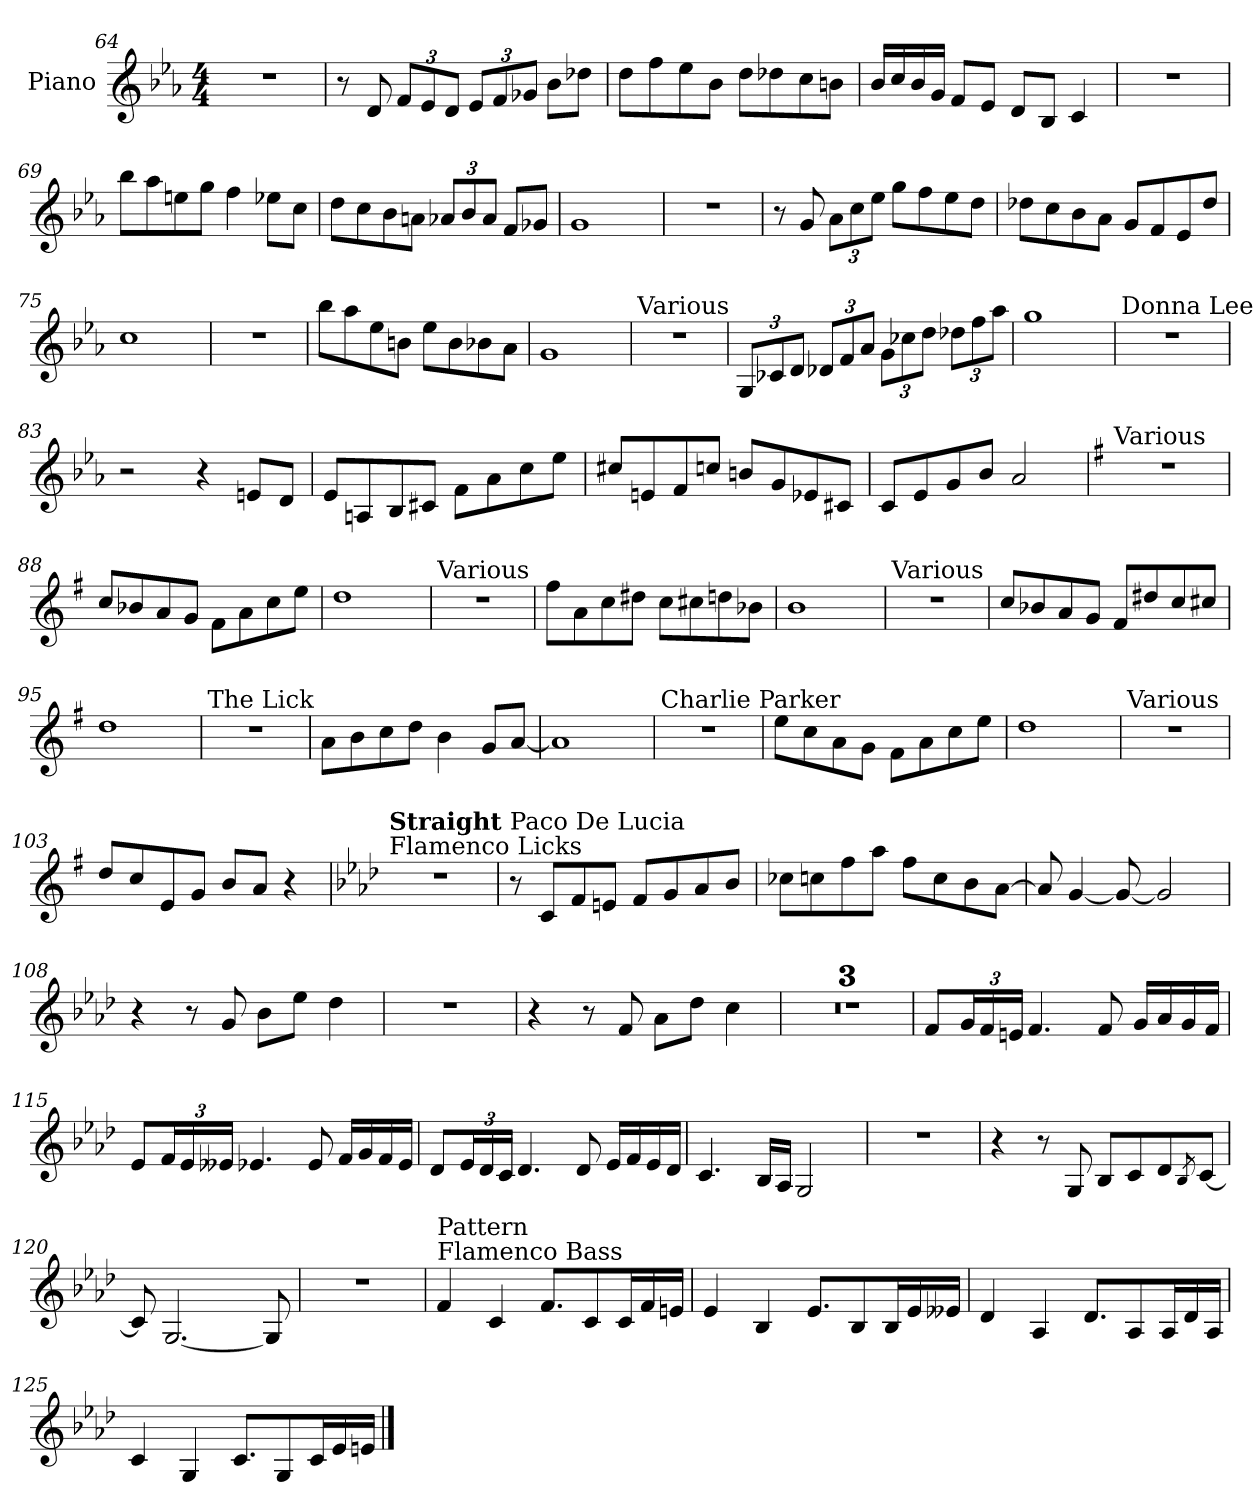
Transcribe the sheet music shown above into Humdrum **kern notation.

**kern
*part1
*staff1
*I"Piano
*I'Pno.
*clefG2
*k[b-e-a-]
*M4/4
=64
1r
=65
8r
8d/
*Xbrackettup
12f/L
12e-/
12d/J
12e-/L
12f/
12g-X/J
8b-\L
8dd-X\J
=66
8dd\L
8ff\
8ee-\
8b-\J
8dd\L
8dd-X\
8cc\
8bn\J
!!LO:LB:g=z
=67
16b-/LL
16cc/
16b-/
16g/JJ
8f/L
8e-/J
8d/L
8B-/J
4c/
=68
1r
=69
8bb-\L
8aa-\
8een\
8gg\J
4ff\
8ee-X\L
8cc\J
=70
8dd\L
8cc\
8b-\
8an\J
12a-X/L
12b-/
12a-/J
8f/L
8g-X/J
=71
1g
=72
1r
!!LO:LB:g=z
=73
8r
8g/
12a-\L
12cc\
12ee-\J
8gg\L
8ff\
8ee-\
8dd\J
=74
8dd-X\L
8cc\
8b-\
8a-\J
8g/L
8f/
8e-/
8dd-/J
=75
1cc
=76
1r
=77
8bb-\L
8aa-\
8ee-\
8bn\J
8ee-\L
8b\
8b-X\
8a-\J
=78
1g
=79
!LO:TX:a:t=Various
1r
!!LO:LB:g=z
=80
12G/L
12c-X/
12d/J
12d-X/L
12f/
12a-/J
12g\L
12cc-X\
12dd\J
12dd-X\L
12ff\
12aa-\J
=81
1gg
=82
!LO:TX:a:t=Donna Lee
1r
=83
2r
4r
8en/L
8d/J
=84
8e-/L
8An/
8B-/
8c#X/J
8f\L
8a-\
8cc\
8ee-\J
!!LO:LB:g=z
=85
8cc#X/L
8en/
8f/
8ccn/J
8bn/L
8g/
8e-X/
8c#X/J
=86
8c/L
8e-/
8g/
8b-/J
2a-/
=87
*k[f#]
!LO:TX:a:t=Various
1r
=88
8cc/L
8b-X/
8a/
8g/J
8f#\L
8a\
8cc\
8ee\J
=89
1dd
=90
!LO:TX:a:t=Various
1r
!!LO:LB:g=z
=91
8ff#\L
8a\
8cc\
8dd#X\J
8cc\L
8cc#X\
8ddn\
8b-X\J
=92
1b
=93
!LO:TX:a:t=Various
1r
=94
8cc/L
8b-X/
8a/
8g/J
8f#/L
8dd#X/
8cc/
8cc#X/J
=95
1dd
=96
!LO:TX:a:t=The Lick
1r
=97
8a\L
8b\
8cc\
8dd\J
4b\
8g/L
[8a/J
=98
1a]
=99
!LO:TX:a:t=Charlie Parker
1r
!!LO:LB:g=z
=100
8ee\L
8cc\
8a\
8g\J
8f#\L
8a\
8cc\
8ee\J
=101
1dd
=102
!LO:TX:a:t=Various
1r
=103
8dd/L
8cc/
8e/
8g/J
8b/L
8a/J
4r
=104
*k[b-e-a-d-]
!LO:TX:a:t=Flamenco Licks
!LO:TX:a:B:t=Straight
1r
=105
!LO:TX:a:t=Paco De Lucia
8r
8c/L
8f/
8en/J
8f/L
8g/
8a-/
8b-/J
=106
8cc-X\L
8ccn\
8ff\
8aa-\J
8ff\L
8cc\
8b-\
[8a-\J
!!LO:LB:g=z
=107
8a-/]
[4g/
8g/_
2g/]
=108
4r
8r
8g/
8b-\L
8ee-\J
4dd-\
=109
1r
=110
4r
8r
8f/
8a-\L
8dd-\J
4cc\
=111
1r
=112
1r
=113
1r
=114
8f/L
24g/L
24f/
24en/JJ
4.f/
8f/
16g/LL
16a-/
16g/
16f/JJ
!!LO:LB:g=z
=115
8e-/L
24f/L
24e-/
24e--X/JJ
4.e-X/
8e-/
16f/LL
16g/
16f/
16e-/JJ
=116
8d-/L
24e-/L
24d-/
24c/JJ
4.d-/
8d-/
16e-/LL
16f/
16e-/
16d-/JJ
=117
4.c/
16B-/LL
16A-/JJ
2G/
=118
1r
=119
4r
8r
8G/
8B-/L
8c/
8d-/
8qB-/
[8c/J
!!LO:LB:g=z
=120
8c/]
[2.G/
8G/]
=121
1r
=122
!LO:TX:a:t=Flamenco Bass
!LO:TX:a:t=Pattern
4f/
4c/
8.f/L
8c/
16c/L
16f/
16en/JJ
=123
4e-/
4B-/
8.e-/L
8B-/
16B-/L
16e-/
16e--X/JJ
=124
4d-/
4A-/
8.d-/L
8A-/
16A-/L
16d-/
16A-/JJ
!!LO:LB:g=z
=125
4c/
4G/
8.c/L
8G/
16c/L
16e-/
16en/JJ
==
*-
